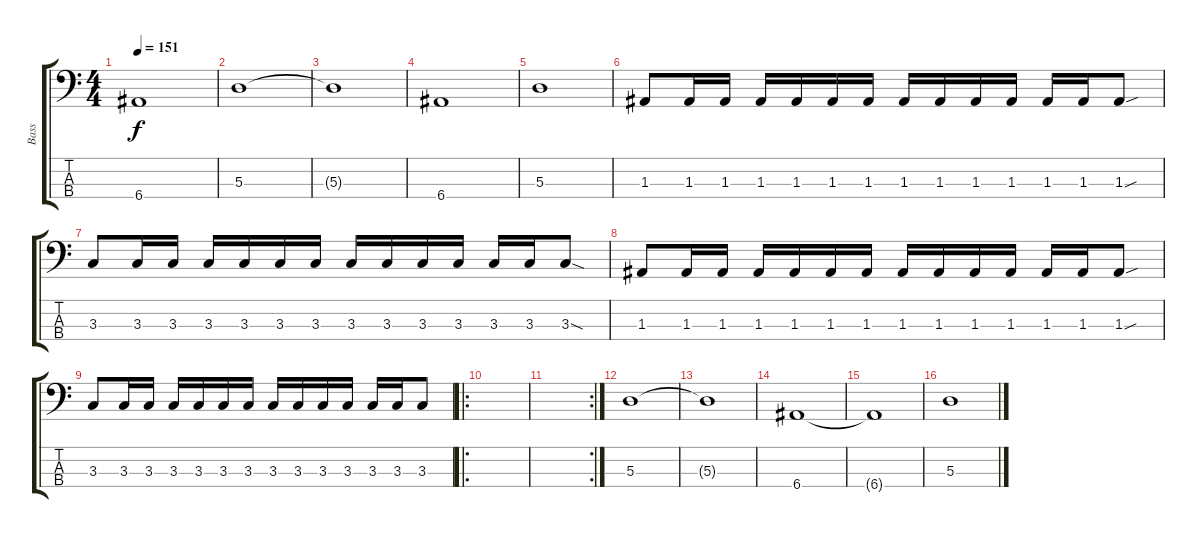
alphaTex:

\track ("Bass" "Bass") {instrument electricbasspick}
\staff {score tabs}
\tuning (G2 D2 A1 E1) {hide}
\ts (4 4)
\tempo 151
\clef f4
\ks c
6.4{t}.1{dy f} |
5.3.1 |
5.3{t}.1 |
6.4.1 |
5.3.1 |
1.3.8 1.3.16 1.3.16 1.3.16 1.3.16 1.3.16 1.3.16 1.3.16 1.3.16 1.3.16 1.3.16 1.3.16 1.3.16 1.3{sou}.8 |
3.3.8 3.3.16 3.3.16 3.3.16 3.3.16 3.3.16 3.3.16 3.3.16 3.3.16 3.3.16 3.3.16 3.3.16 3.3.16 3.3{sod}.8 |
1.3.8 1.3.16 1.3.16 1.3.16 1.3.16 1.3.16 1.3.16 1.3.16 1.3.16 1.3.16 1.3.16 1.3.16 1.3.16 1.3{sou}.8 |
3.3.8 3.3.16 3.3.16 3.3.16 3.3.16 3.3.16 3.3.16 3.3.16 3.3.16 3.3.16 3.3.16 3.3.16 3.3.16 3.3.8 |
\ro
|
\rc 2
|
5.3.1 |
5.3{t}.1 |
6.4.1 |
6.4{t}.1 |
5.3.1
